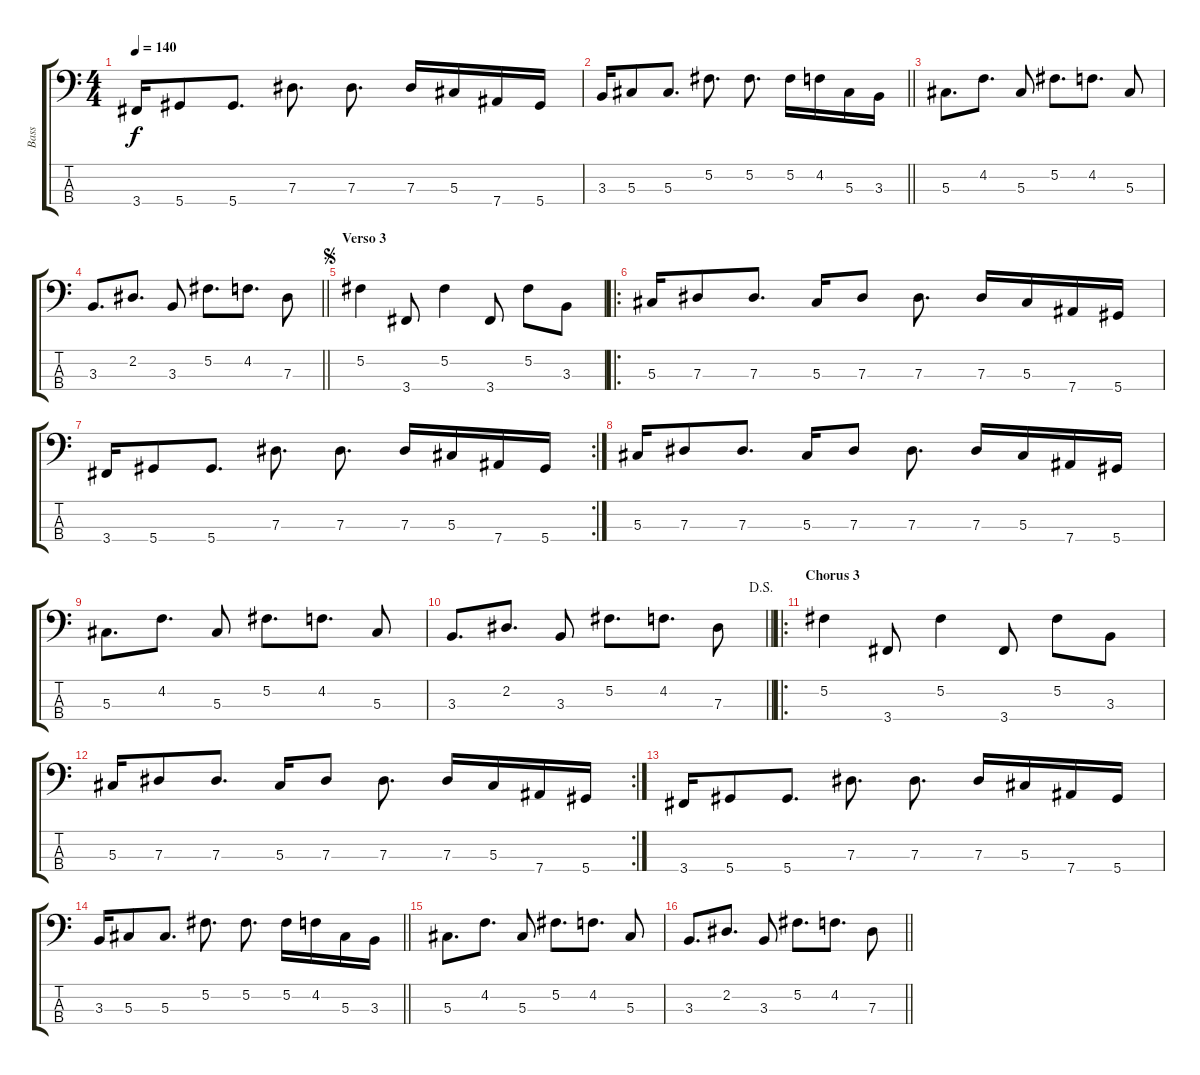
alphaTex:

\track ("Bass" "Bass") {instrument electricbassfinger}
\staff {score tabs}
\tuning (Gb2 Db2 Ab1 Eb1) {hide}
\ts (4 4)
\tempo 140
\clef f4
\ks c
3.4.16{dy f} 5.4.8 5.4.8{d} 7.3.8{d} 7.3.8{d} 7.3.16 5.3.16 7.4.16 5.4.16 |
\barLineRight lightlight
3.3.16 5.3.8 5.3.8{d} 5.2.8{d} 5.2.8{d} 5.2.16 4.2.16 5.3.16 3.3.16 |
5.3.8{d} 4.2.8{d} 5.3.8 5.2.8{d} 4.2.8{d} 5.3.8 |
\barLineRight lightlight
3.3.8{d} 2.2.8{d} 3.3.8 5.2.8{d} 4.2.8{d} 7.3.8 |
\section ("" "Verso 3")
\jump segno
5.2.4 3.4.8 5.2.4 3.4.8 5.2.8 3.3.8 |
\ro
5.3.16 7.3.8 7.3.8{d} 5.3.16 7.3.8 7.3.8{d} 7.3.16 5.3.16 7.4.16 5.4.16 |
\rc 2
3.4.16 5.4.8 5.4.8{d} 7.3.8{d} 7.3.8{d} 7.3.16 5.3.16 7.4.16 5.4.16 |
5.3.16 7.3.8 7.3.8{d} 5.3.16 7.3.8 7.3.8{d} 7.3.16 5.3.16 7.4.16 5.4.16 |
5.3.8{d} 4.2.8{d} 5.3.8 5.2.8{d} 4.2.8{d} 5.3.8 |
\jump dalsegno
\barLineRight lightlight
3.3.8{d} 2.2.8{d} 3.3.8 5.2.8{d} 4.2.8{d} 7.3.8 |
\ro
\section ("" "Chorus 3")
5.2.4 3.4.8 5.2.4 3.4.8 5.2.8 3.3.8 |
\rc 2
5.3.16 7.3.8 7.3.8{d} 5.3.16 7.3.8 7.3.8{d} 7.3.16 5.3.16 7.4.16 5.4.16 |
3.4.16 5.4.8 5.4.8{d} 7.3.8{d} 7.3.8{d} 7.3.16 5.3.16 7.4.16 5.4.16 |
\barLineRight lightlight
3.3.16 5.3.8 5.3.8{d} 5.2.8{d} 5.2.8{d} 5.2.16 4.2.16 5.3.16 3.3.16 |
5.3.8{d} 4.2.8{d} 5.3.8 5.2.8{d} 4.2.8{d} 5.3.8 |
\barLineRight lightlight
3.3.8{d} 2.2.8{d} 3.3.8 5.2.8{d} 4.2.8{d} 7.3.8
